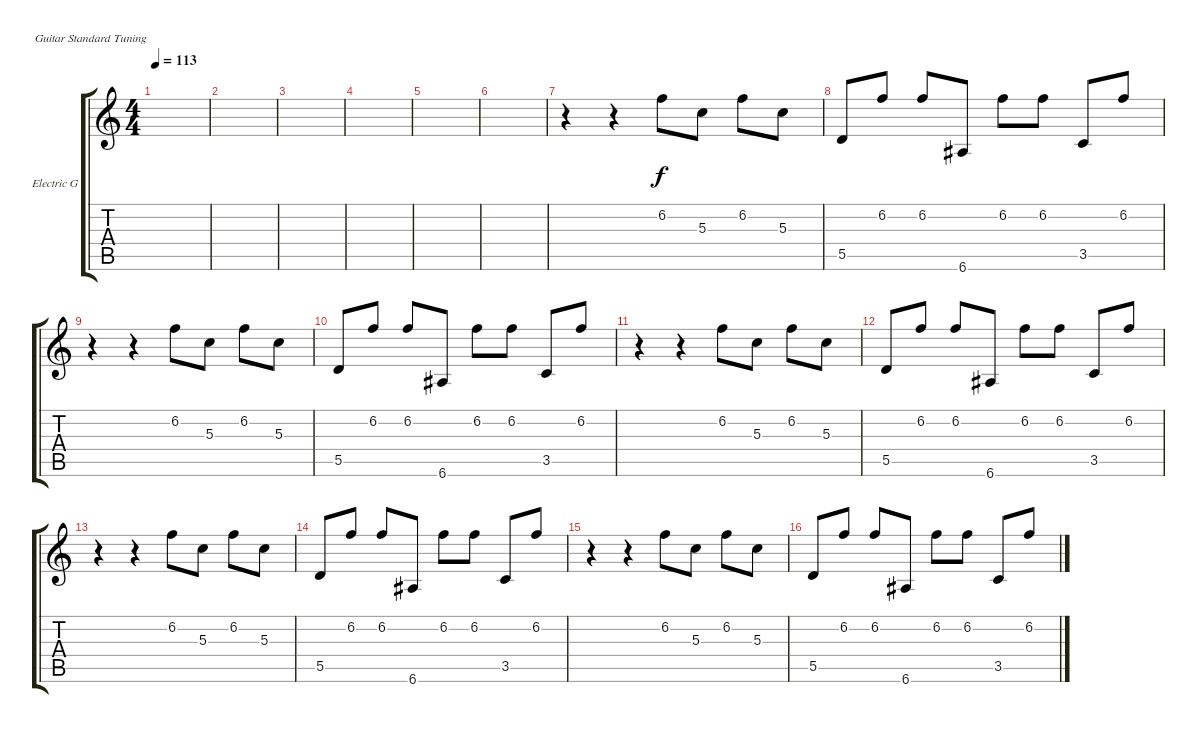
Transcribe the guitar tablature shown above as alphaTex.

\defaultSystemsLayout 4
\bracketExtendMode groupsimilarinstruments
\firstSystemTrackNameOrientation horizontal
\otherSystemsTrackNameOrientation horizontal
\track ("Electric Guitar" "Electric G") {instrument electricguitarclean}
\staff {score tabs}
\tuning (E4 B3 G3 D3 A2 E2)
\ts (4 4)
\tempo 113
\clef g2
\ks c
|
|
|
|
|
|
r.4 r.4 6.2.8 5.3.8 6.2.8 5.3.8 |
5.5.8 6.2.8 6.2.8 6.6.8 6.2.8 6.2.8 3.5.8 6.2.8 |
r.4 r.4 6.2.8 5.3.8 6.2.8 5.3.8 |
5.5.8 6.2.8 6.2.8 6.6.8 6.2.8 6.2.8 3.5.8 6.2.8 |
r.4 r.4 6.2.8 5.3.8 6.2.8 5.3.8 |
5.5.8 6.2.8 6.2.8 6.6.8 6.2.8 6.2.8 3.5.8 6.2.8 |
r.4 r.4 6.2.8 5.3.8 6.2.8 5.3.8 |
5.5.8 6.2.8 6.2.8 6.6.8 6.2.8 6.2.8 3.5.8 6.2.8 |
r.4 r.4 6.2.8 5.3.8 6.2.8 5.3.8 |
5.5.8 6.2.8 6.2.8 6.6.8 6.2.8 6.2.8 3.5.8 6.2.8
